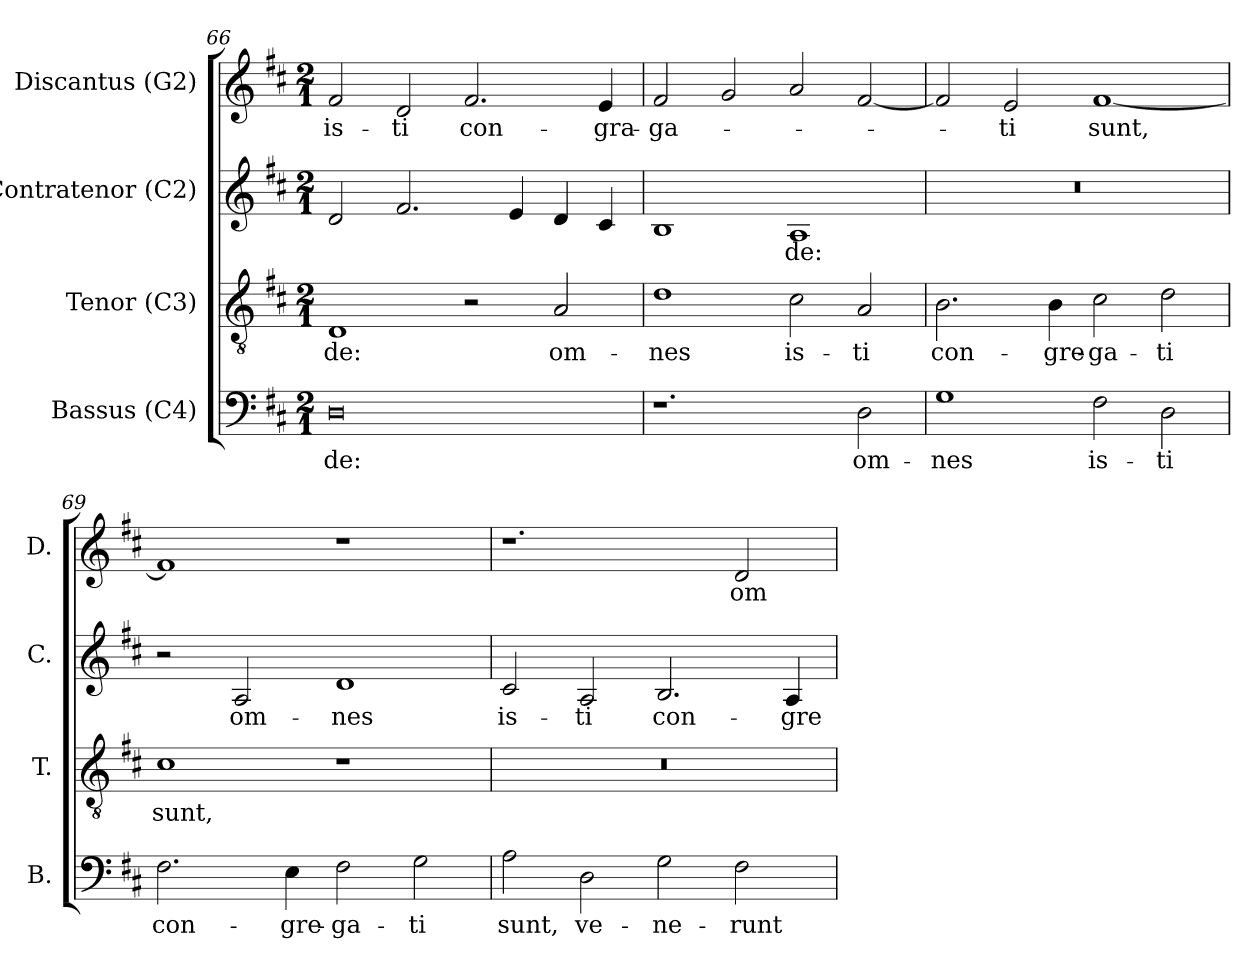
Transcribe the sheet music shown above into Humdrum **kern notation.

**kern	**text	**kern	**text	**kern	**text	**kern	**text
*part4	*part4	*part3	*part3	*part2	*part2	*part1	*part1
*staff4	*staff4	*staff3	*staff3	*staff2	*staff2	*staff1	*staff1
*I"Bassus (C4)	*	*I"Tenor (C3)	*	*I"Contratenor (C2)	*	*I"Discantus (G2)	*
*I'B.	*	*I'T.	*	*I'C.	*	*I'D.	*
*clefF4	*	*clefGv2	*	*clefG2	*	*clefG2	*
*	*	*ITrd7c12	*	*ITrd7c12	*	*	*
*k[f#c#]	*	*k[f#c#]	*	*k[f#c#]	*	*k[f#c#]	*
*D:	*	*D:	*	*D:	*	*D:	*
*M2/1	*	*M2/1	*	*M2/1	*	*M2/1	*
=66	=66	=66	=66	=66	=66	=66	=66
!	!LO:LY:b:color=#000000	!	!	!	!	!	!
!	!	!	!LO:LY:b:color=#000000	!	!	!	!
!	!	!	!	!	!	!	!LO:LY:b:color=#000000
0Di	-de:	1DDi	-de:	2Di/	.	2f#i/	is-
!	!	!	!	!	!	!	!LO:LY:b:color=#000000
.	.	.	.	2.F#i/	.	2di/	-ti
!	!	!	!	!	!	!	!LO:LY:b:color=#000000
.	.	2r	.	.	.	2.f#i/	con-
.	.	.	.	4Ei/	.	.	.
!	!	!	!LO:LY:b:color=#000000	!	!	!	!
.	.	2AAi/	om-	4Di/	.	.	.
!	!	!	!	!	!	!	!LO:LY:b:color=#000000
.	.	.	.	4C#i/	.	4ei/	-gra-
=67	=67	=67	=67	=67	=67	=67	=67
!	!	!	!LO:LY:b:color=#000000	!	!	!	!
!	!	!	!	!	!	!	!LO:LY:b:color=#000000
1.r	.	1Di	-nes	1BBi	.	2f#i/	-ga-
.	.	.	.	.	.	2gi/	.
!	!	!	!LO:LY:b:color=#000000	!	!	!	!
!	!	!	!	!	!LO:LY:b:color=#000000	!	!
.	.	2C#i\	is-	1AAi	-de:	2ai/	.
!	!LO:LY:b:color=#000000	!	!	!	!	!	!
!	!	!	!LO:LY:b:color=#000000	!	!	!	!
2Di\	om-	2AAi/	-ti	.	.	[2f#i/	.
=68	=68	=68	=68	=68	=68	=68	=68
!	!LO:LY:b:color=#000000	!	!	!	!	!	!
!	!	!	!LO:LY:b:color=#000000	!LO:N:vis=1	!	!	!
1Gi	-nes	2.BBi\	con-	0r	.	2f#i/]	.
!	!	!	!	!	!	!	!LO:LY:b:color=#000000
.	.	.	.	.	.	2ei/	-ti
!	!	!	!LO:LY:b:color=#000000	!	!	!	!
.	.	4BBi\	-gre-	.	.	.	.
!	!LO:LY:b:color=#000000	!	!	!	!	!	!
!	!	!	!LO:LY:b:color=#000000	!	!	!	!
!	!	!	!	!	!	!	!LO:LY:b:color=#000000
2F#i\	is-	2C#i\	-ga-	.	.	[1f#i	sunt,
!	!LO:LY:b:color=#000000	!	!	!	!	!	!
!	!	!	!LO:LY:b:color=#000000	!	!	!	!
2Di\	-ti	2Di\	-ti	.	.	.	.
!!LO:LB:g=z
=69	=69	=69	=69	=69	=69	=69	=69
!	!LO:LY:b:color=#000000	!	!	!	!	!	!
!	!	!	!LO:LY:b:color=#000000	!	!	!	!
2.F#i\	con-	1C#i	sunt,	2r	.	1f#i]	.
!	!	!	!	!	!LO:LY:b:color=#000000	!	!
.	.	.	.	2AAi/	om-	.	.
!	!LO:LY:b:color=#000000	!	!	!	!	!	!
4Ei\	-gre-	.	.	.	.	.	.
!	!LO:LY:b:color=#000000	!	!	!	!	!	!
!	!	!	!	!	!LO:LY:b:color=#000000	!	!
2F#i\	-ga-	1r	.	1Di	-nes	1r	.
!	!LO:LY:b:color=#000000	!	!	!	!	!	!
2Gi\	-ti	.	.	.	.	.	.
=70	=70	=70	=70	=70	=70	=70	=70
!	!LO:LY:b:color=#000000	!LO:N:vis=1	!	!	!	!	!
!	!	!	!	!	!LO:LY:b:color=#000000	!	!
2Ai\	sunt,	0r	.	2C#i/	is-	1.r	.
!	!LO:LY:b:color=#000000	!	!	!	!	!	!
!	!	!	!	!	!LO:LY:b:color=#000000	!	!
2Di\	ve-	.	.	2AAi/	-ti	.	.
!	!LO:LY:b:color=#000000	!	!	!	!	!	!
!	!	!	!	!	!LO:LY:b:color=#000000	!	!
2Gi\	-ne-	.	.	2.BBi/	con-	.	.
!	!LO:LY:b:color=#000000	!	!	!	!	!	!
!	!	!	!	!	!	!	!LO:LY:b:color=#000000
2F#i\	-runt	.	.	.	.	2di/	om-
!	!	!	!	!	!LO:LY:b:color=#000000	!	!
.	.	.	.	4AAi/	-gre-	.	.
=	=	=	=	=	=	=	=
*-	*-	*-	*-	*-	*-	*-	*-
